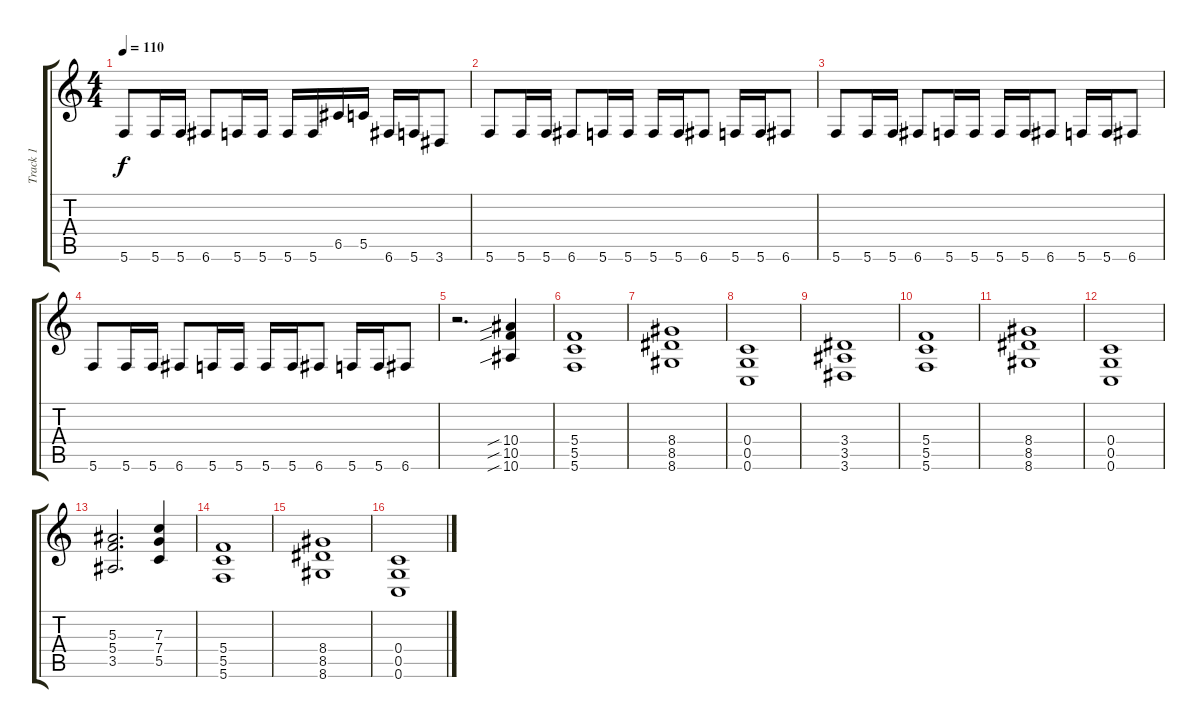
\track ("Track 1" "Track 1") {instrument distortionguitar}
\staff {score tabs}
\tuning (D4 A3 F3 C3 G2 C2) {hide}
\ts (4 4)
\tempo 110
\clef g2
\ks c
5.6.8{dy f} 5.6.16 5.6.16 6.6.8 5.6.16 5.6.16 5.6.16 5.6.16 6.5.16 5.5.16 6.6.16 5.6.16 3.6.8 |
5.6.8 5.6.16 5.6.16 6.6.8 5.6.16 5.6.16 5.6.16 5.6.16 6.6.8 5.6.16 5.6.16 6.6.8 |
5.6.8 5.6.16 5.6.16 6.6.8 5.6.16 5.6.16 5.6.16 5.6.16 6.6.8 5.6.16 5.6.16 6.6.8 |
5.6.8 5.6.16 5.6.16 6.6.8 5.6.16 5.6.16 5.6.16 5.6.16 6.6.8 5.6.16 5.6.16 6.6.8 |
r.2{d} (10.4{sib} 10.5{sib} 10.6{sib}).4 |
(5.4 5.5 5.6).1 |
(8.4 8.5 8.6).1 |
(0.4 0.5 0.6).1 |
(3.4 3.5 3.6).1 |
(5.4 5.5 5.6).1 |
(8.4 8.5 8.6).1 |
(0.4 0.5 0.6).1 |
(5.3 5.4 3.5).2{d} (7.3 7.4 5.5).4 |
(5.4 5.5 5.6).1 |
(8.4 8.5 8.6).1 |
(0.4 0.5 0.6).1
